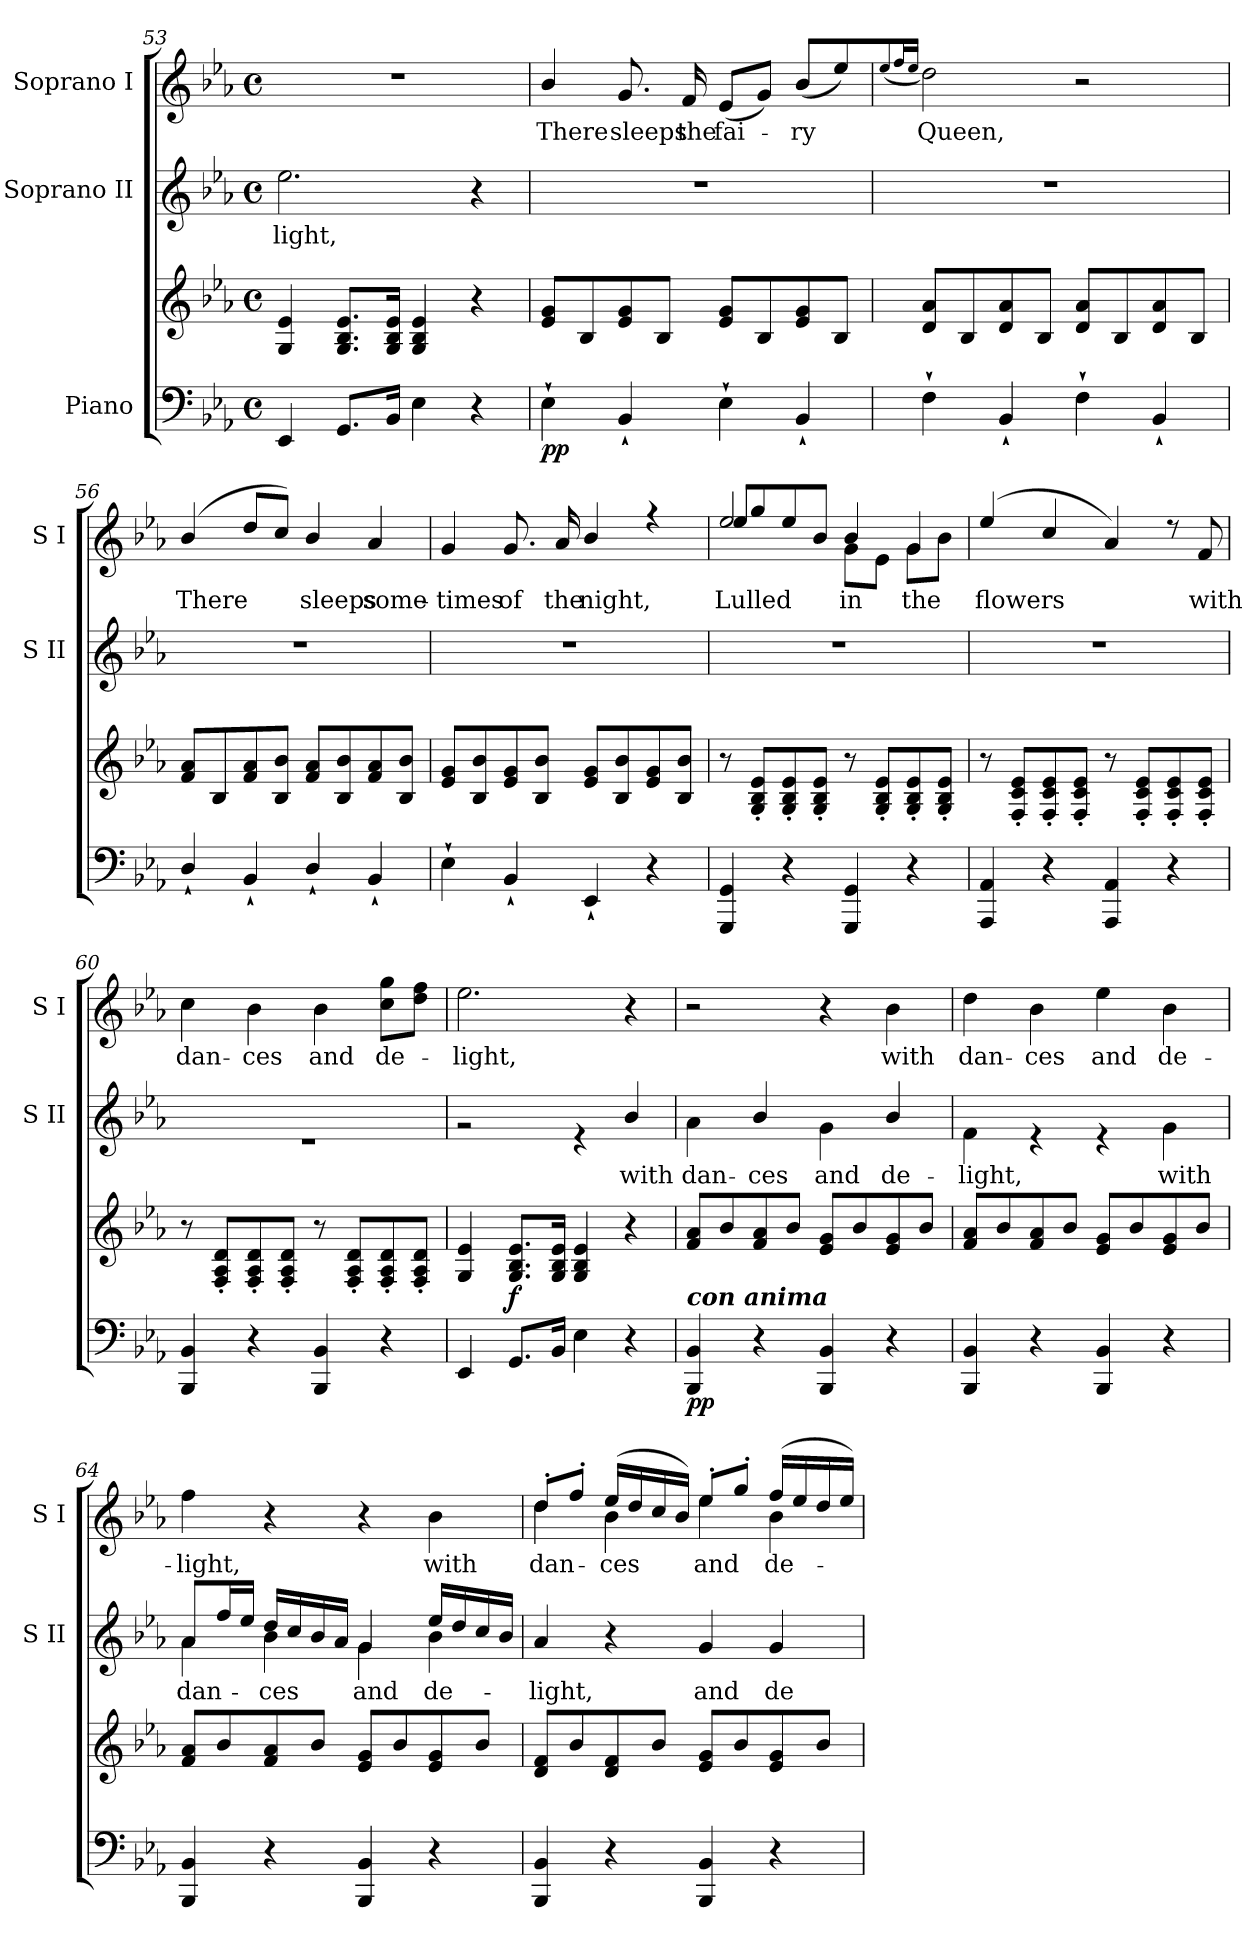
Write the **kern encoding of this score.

**kern	**kern	**dynam	**kern	**text	**kern	**text
*part3	*part3	*part3	*part2	*part2	*part1	*part1
*staff4	*staff3	*staff3/4	*staff2	*staff2	*staff1	*staff1
*I"Piano	*	*	*I"Soprano II	*	*I"Soprano I	*
*	*	*	*I'S II	*	*I'S I	*
*clefF4	*clefG2	*	*clefG2	*	*clefG2	*
*k[b-e-a-]	*k[b-e-a-]	*	*k[b-e-a-]	*	*k[b-e-a-]	*
*E-:	*E-:	*	*E-:	*	*E-:	*
*M4/4	*M4/4	*	*M4/4	*	*M4/4	*
*met(c)	*met(c)	*	*met(c)	*	*met(c)	*
=53	=53	=53	=53	=53	=53	=53
!	!	!LO:DY:b=2	!	!LO:LY:b	!	!
!	!	!LO:DY:n=1:b	!	!	!	!
4EE-	4G 4e-	mf mf	2.ee-	light,	1r	.
8.GGL	8.G 8.B- 8.e-L	.	.	.	.	.
16BB-J	16G 16B- 16e-J	.	.	.	.	.
4E-	4G 4B- 4e-	.	.	.	.	.
4r	4r	.	4r	.	.	.
=54	=54	=54	=54	=54	=54	=54
!	!	!LO:DY:b=2	!	!	!	!LO:LY:b
!	!	!LO:DY:n=1:b	!	!	!	!
4E-`	8e- 8gL	p p	1r	.	4b-/	There
.	8B-	.	.	.	.	.
!	!	!	!	!	!	!LO:LY:b
4BB-`	8e- 8g	.	.	.	8.g	sleeps
.	8B-J	.	.	.	.	.
!	!	!	!	!	!	!LO:LY:b
.	.	.	.	.	16f	the
!	!	!	!	!	!	!LO:LY:b
4E-`	8e- 8gL	.	.	.	(<8e-L	fai-
.	8B-	.	.	.	8gJ)	.
!	!	!	!	!	!	!LO:LY:b
4BB-`	8e- 8g	.	.	.	(8b-L	ry
.	8B-J	.	.	.	8ee-)	.
=55	=55	=55	=55	=55	=55	=55
.	.	.	.	.	(<8qqee-/	.
.	.	.	.	.	16qqff/L	.
.	.	.	.	.	16qqee-/JJ	.
!	!	!	!	!	!	!LO:LY:b
4F`	8d 8a-L	.	1r	.	2dd)	Queen,
.	8B-	.	.	.	.	.
4BB-`	8d 8a-	.	.	.	.	.
.	8B-J	.	.	.	.	.
4F`	8d 8a-L	.	.	.	2r	.
.	8B-	.	.	.	.	.
4BB-`	8d 8a-	.	.	.	.	.
.	8B-J	.	.	.	.	.
!!LO:LB:g=z
=56	=56	=56	=56	=56	=56	=56
!	!	!	!	!	!	!LO:LY:b
*	*	*	*	*	*^	*
4D`/	8f 8a-L	.	1r	.	(>4b-	1ryy	There
.	8B-	.	.	.	.	.	.
4BB-`	8f 8a-	.	.	.	8ddL	.	.
.	8B- 8b-J	.	.	.	8ccJ)	.	.
!	!	!	!	!	!	!	!LO:LY:b
4D`/	8f 8a-L	.	.	.	4b-/	.	sleeps
.	8B- 8b-	.	.	.	.	.	.
!	!	!	!	!	!	!	!LO:LY:b
4BB-`	8f 8a-	.	.	.	4a-	.	some-
.	8B- 8b-J	.	.	.	.	.	.
=57	=57	=57	=57	=57	=57	=57	=57
!	!	!	!	!	!	!	!LO:LY:b
4E-`	8e- 8gL	.	1r	.	4g	1ryy	-times
.	8B- 8b-	.	.	.	.	.	.
!	!	!	!	!	!	!	!LO:LY:b
4BB-`	8e- 8g	.	.	.	8.g	.	of
.	8B- 8b-J	.	.	.	.	.	.
!	!	!	!	!	!	!	!LO:LY:b
.	.	.	.	.	16a-	.	the
!	!	!	!	!	!	!	!LO:LY:b
4EE-`	8e- 8gL	.	.	.	4b-	.	night,
.	8B- 8b-	.	.	.	.	.	.
4r	8e- 8g	.	.	.	4r	.	.
.	8B- 8b-J	.	.	.	.	.	.
=58	=58	=58	=58	=58	=58	=58	=58
!	!	!	!	!	!	!	!LO:LY:b
4GGG 4GG	8r	.	1r	.	2ee-	8ee-/L	Lulled
.	8G' 8B-' 8e-'L	.	.	.	.	8gg/	.
4r	8G' 8B-' 8e-'	.	.	.	.	8ee-/	.
.	8G' 8B-' 8e-'J	.	.	.	.	8b-/J	.
!	!	!	!	!	!	!	!LO:LY:b
4GGG 4GG	8r	.	.	.	4b-/	8g\L	in
.	8G' 8B-' 8e-'L	.	.	.	.	8e-\J	.
!	!	!	!	!	!	!	!LO:LY:b
4r	8G' 8B-' 8e-'	.	.	.	4g	8g\L	the
.	8G' 8B-' 8e-'J	.	.	.	.	8b-\J	.
=59	=59	=59	=59	=59	=59	=59	=59
!	!	!	!	!	!	!	!LO:LY:b
4AAA- 4AA-	8r	.	1r	.	(>4ee-	1ryy	flowers
.	8F' 8c' 8e-'L	.	.	.	.	.	.
4r	8F' 8c' 8e-'	.	.	.	4cc	.	.
.	8F' 8c' 8e-'J	.	.	.	.	.	.
4AAA- 4AA-	8r	.	.	.	4a-)	.	.
.	8F' 8c' 8e-'L	.	.	.	.	.	.
4r	8F' 8c' 8e-'	.	.	.	8r	.	.
!	!	!	!	!	!	!	!LO:LY:b
.	8F' 8c' 8e-'J	.	.	.	8f	.	with
*	*	*	*	*	*v	*v	*
!!LO:LB:g=z
=60	=60	=60	=60	=60	=60	=60
*	*	*	*^	*	*	*
!	!	!	!	!	!	!	!LO:LY:b
4BBB- 4BB-	8r	.	1ryy	1r	.	4cc	dan-
.	8F' 8A-' 8d'L	.	.	.	.	.	.
!	!	!	!	!	!	!	!LO:LY:b
4r	8F' 8A-' 8d'	.	.	.	.	4b-	-ces
.	8F' 8A-' 8d'J	.	.	.	.	.	.
!	!	!	!	!	!	!	!LO:LY:b
4BBB- 4BB-	8r	.	.	.	.	4b-	and
.	8F' 8A-' 8d'L	.	.	.	.	.	.
!	!	!	!	!	!	!	!LO:LY:b
4r	8F' 8A-' 8d'	.	.	.	.	8cc 8ggL	de-
.	8F' 8A-' 8d'J	.	.	.	.	8dd 8ffJ	.
=61	=61	=61	=61	=61	=61	=61	=61
!	!	!	!	!	!	!	!LO:LY:b
4EE-	4G 4e-	.	1ryy	2r	.	2.ee-	light,
!	!	!LO:DY:b	!	!	!	!	!
8.GGL	8.G 8.B- 8.e-L	f	.	.	.	.	.
16BB-J	16G 16B- 16e-J	.	.	.	.	.	.
4E-	4G 4B- 4e-	.	.	4r	.	.	.
!	!	!	!	!	!LO:LY:b	!	!
4r	4r	.	.	4b-/	with	4r	.
=62	=62	=62	=62	=62	=62	=62	=62
!LO:TX:a:Bi:t=con anima	!	!	!	!	!	!	!
!	!	!LO:DY:b=2	!	!	!LO:LY:b	!	!
!	!	!LO:DY:n=1:b	!	!	!	!	!
4BBB- 4BB-	8f 8a-L	p p	1ryy	4a-	dan-	2r	.
.	8b-	.	.	.	.	.	.
!	!	!	!	!	!LO:LY:b	!	!
4r	8f 8a-	.	.	4b-/	-ces	.	.
.	8b-J	.	.	.	.	.	.
!	!	!	!	!	!LO:LY:b	!	!
4BBB- 4BB-	8e- 8gL	.	.	4g	and	4r	.
.	8b-	.	.	.	.	.	.
!	!	!	!	!	!LO:LY:b	!	!LO:LY:b
4r	8e- 8g	.	.	4b-/	de-	4b-	with
.	8b-J	.	.	.	.	.	.
=63	=63	=63	=63	=63	=63	=63	=63
!	!	!	!	!	!LO:LY:b	!	!LO:LY:b
4BBB- 4BB-	8f 8a-L	.	1ryy	4f	-light,	4dd	dan-
.	8b-	.	.	.	.	.	.
!	!	!	!	!	!	!	!LO:LY:b
4r	8f 8a-	.	.	4r	.	4b-	-ces
.	8b-J	.	.	.	.	.	.
!	!	!	!	!	!	!	!LO:LY:b
4BBB- 4BB-	8e- 8gL	.	.	4r	.	4ee-	and
.	8b-	.	.	.	.	.	.
!	!	!	!	!	!LO:LY:b	!	!LO:LY:b
4r	8e- 8g	.	.	4g	with	4b-	de-
.	8b-J	.	.	.	.	.	.
=64	=64	=64	=64	=64	=64	=64	=64
!	!	!	!	!	!LO:LY:b	!	!LO:LY:b
4BBB- 4BB-	8f 8a-L	.	8a-/L	4a-\	dan-	4ff	-light,
.	8b-	.	16ff/L	.	.	.	.
.	.	.	16ee-/JJ	.	.	.	.
!	!	!	!	!	!LO:LY:b	!	!
4r	8f 8a-	.	16dd/LL	4b-	-ces	4r	.
.	.	.	16cc/	.	.	.	.
.	8b-J	.	16b-/	.	.	.	.
.	.	.	16a-/JJ	.	.	.	.
!	!	!	!	!	!LO:LY:b	!	!
4BBB- 4BB-	8e- 8gL	.	4g/	4g\	and	4r	.
.	8b-	.	.	.	.	.	.
!	!	!	!	!	!LO:LY:b	!	!LO:LY:b
4r	8e- 8g	.	16ee-/LL	4b-	de-	4b-	with
.	.	.	16dd/	.	.	.	.
.	8b-J	.	16cc/	.	.	.	.
.	.	.	16b-/JJ	.	.	.	.
*	*	*	*v	*v	*	*	*
!!LO:LB:g=z
=65	=65	=65	=65	=65	=65	=65
!	!	!	!	!LO:LY:b	!	!LO:LY:b
*	*	*	*	*	*^	*
4BBB- 4BB-	8d 8fL	.	4a-	-light,	8dd'/L	4dd\	dan-
.	8b-	.	.	.	8ff'/J	.	.
!	!	!	!	!	!	!	!LO:LY:b
4r	8d 8f	.	4r	.	(>16ee-/LL	4b-\	-ces
.	.	.	.	.	16dd/	.	.
.	8b-J	.	.	.	16cc/	.	.
.	.	.	.	.	16b-/JJ)	.	.
!	!	!	!	!LO:LY:b	!	!	!LO:LY:b
4BBB- 4BB-	8e- 8gL	.	4g	and	8ee-'/L	4ee-\	and
.	8b-	.	.	.	8gg'/J	.	.
!	!	!	!	!LO:LY:b	!	!	!LO:LY:b
4r	8e- 8g	.	4g	de-	(>16ff/LL	4b-\	de-
.	.	.	.	.	16ee-/	.	.
.	8b-J	.	.	.	16dd/	.	.
.	.	.	.	.	16ee-/JJ)	.	.
*	*	*	*	*	*v	*v	*
=	=	=	=	=	=	=
*-	*-	*-	*-	*-	*-	*-
